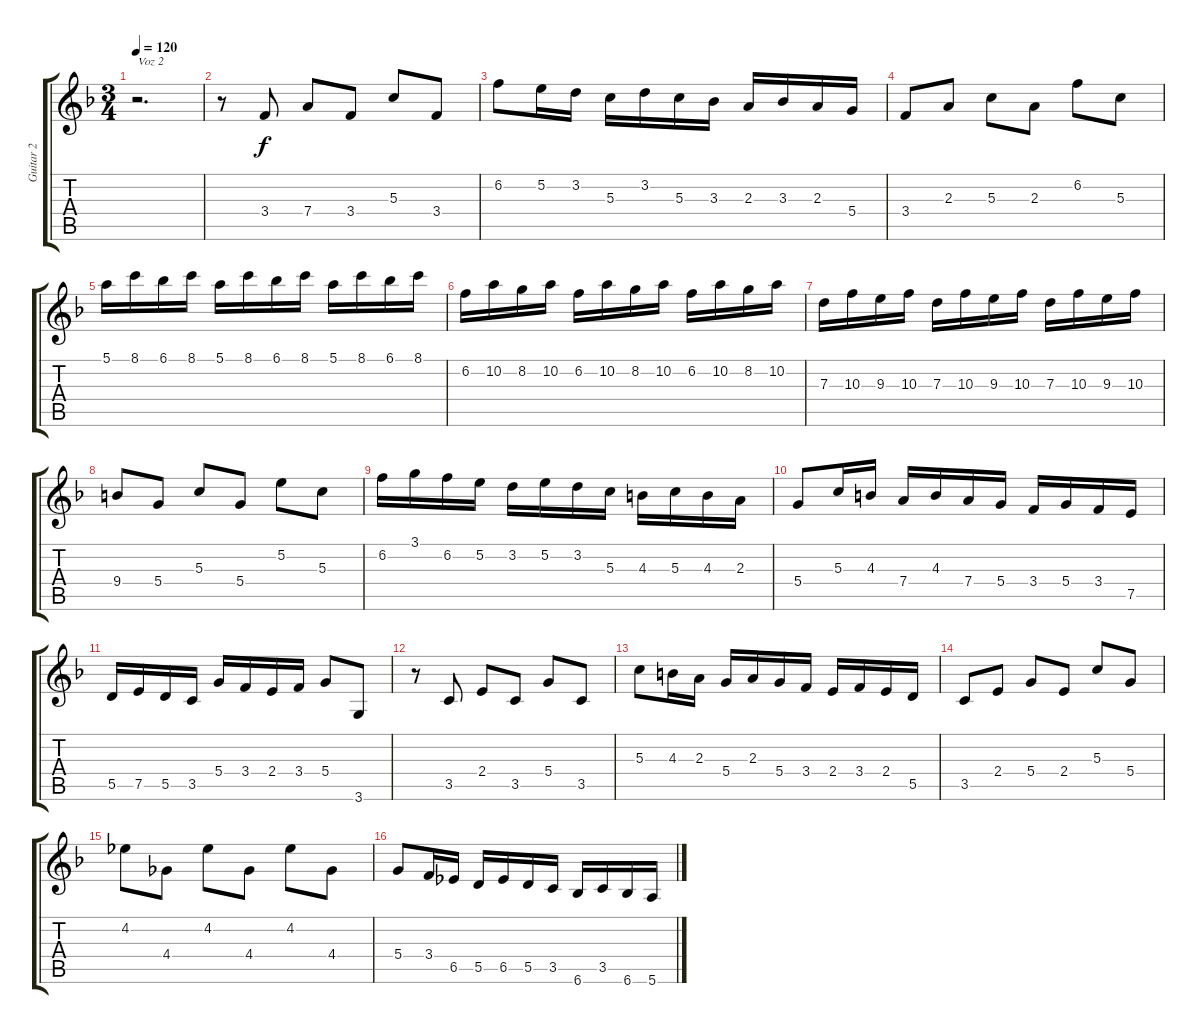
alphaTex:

\track ("Guitar 2" "Guitar 2") {instrument acousticguitarsteel}
\staff {score tabs}
\tuning (E4 B3 G3 D3 A2 E2) {hide}
\ts (3 4)
\tempo 120
\clef g2
\ks f
r.2{d txt "Voz 2" dy f instrument acousticguitarsteel} |
r.8 3.4.8 7.4.8 3.4.8 5.3.8 3.4.8 |
6.2.8 5.2.16 3.2.16 5.3.16 3.2.16 5.3.16 3.3.16 2.3.16 3.3.16 2.3.16 5.4.16 |
3.4.8 2.3.8 5.3.8 2.3.8 6.2.8 5.3.8 |
5.1.16 8.1.16 6.1.16 8.1.16 5.1.16 8.1.16 6.1.16 8.1.16 5.1.16 8.1.16 6.1.16 8.1.16 |
6.2.16 10.2.16 8.2.16 10.2.16 6.2.16 10.2.16 8.2.16 10.2.16 6.2.16 10.2.16 8.2.16 10.2.16 |
7.3.16 10.3.16 9.3.16 10.3.16 7.3.16 10.3.16 9.3.16 10.3.16 7.3.16 10.3.16 9.3.16 10.3.16 |
9.4.8 5.4.8 5.3.8 5.4.8 5.2.8 5.3.8 |
6.2.16 3.1.16 6.2.16 5.2.16 3.2.16 5.2.16 3.2.16 5.3.16 4.3.16 5.3.16 4.3.16 2.3.16 |
5.4.8 5.3.16 4.3.16 7.4.16 4.3.16 7.4.16 5.4.16 3.4.16 5.4.16 3.4.16 7.5.16 |
5.5.16 7.5.16 5.5.16 3.5.16 5.4.16 3.4.16 2.4.16 3.4.16 5.4.8 3.6.8 |
r.8 3.5.8 2.4.8 3.5.8 5.4.8 3.5.8 |
5.3.8 4.3.16 2.3.16 5.4.16 2.3.16 5.4.16 3.4.16 2.4.16 3.4.16 2.4.16 5.5.16 |
3.5.8 2.4.8 5.4.8 2.4.8 5.3.8 5.4.8 |
4.2.8 4.4.8 4.2.8 4.4.8 4.2.8 4.4.8 |
5.4.8 3.4.16 6.5.16 5.5.16 6.5.16 5.5.16 3.5.16 6.6.16 3.5.16 6.6.16 5.6.16
